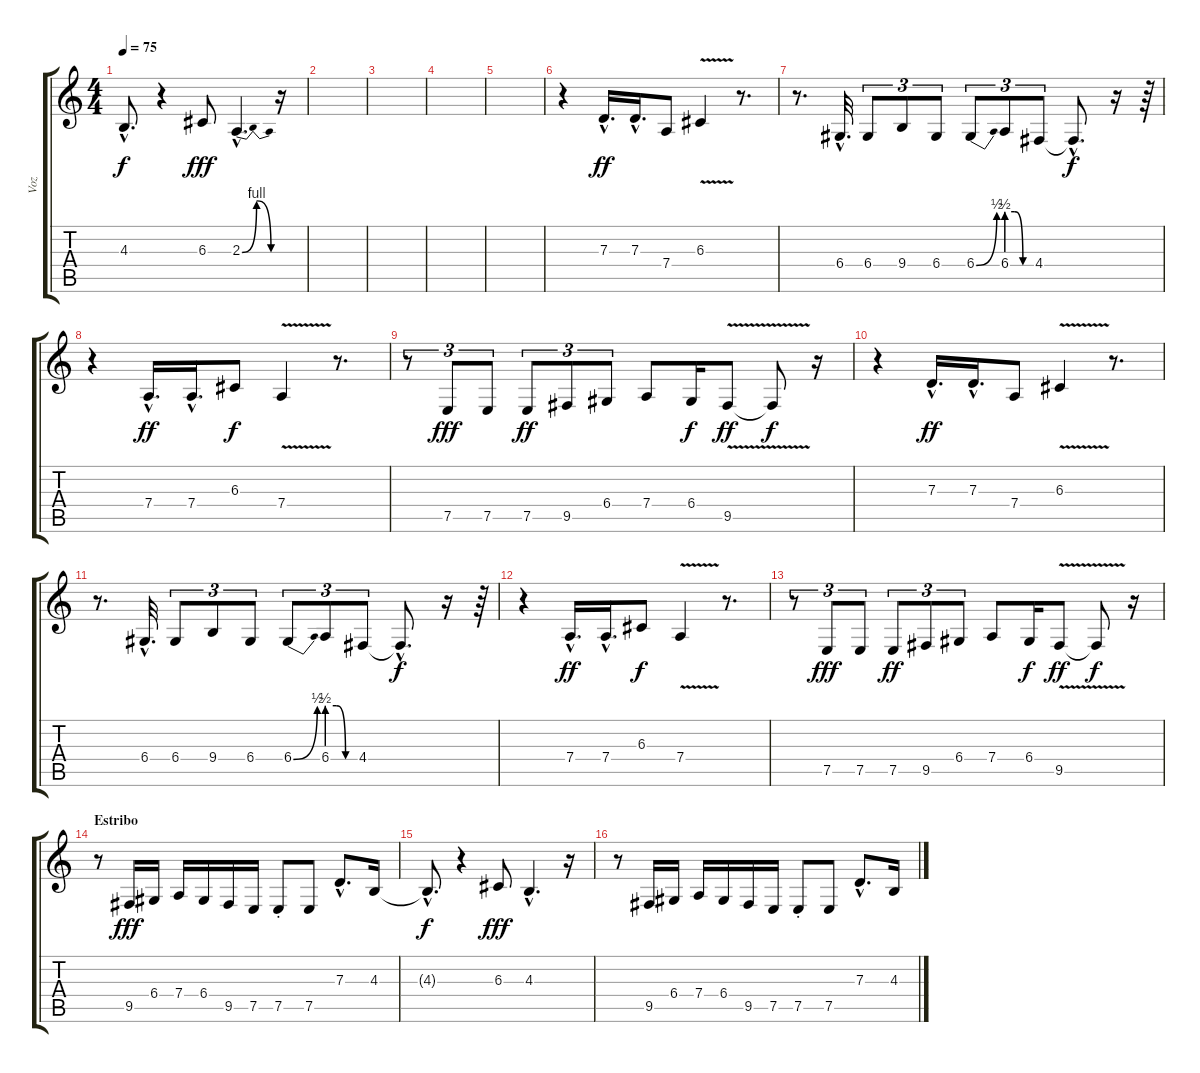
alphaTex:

\track ("Voz" "Voz") {instrument recorder}
\staff {score tabs}
\tuning (E4 B3 G3 D3 A2 E2) {hide}
\ts (4 4)
\tempo 75
\clef g2
\ks c
4.3{hac t}.8{d dy f} r.4 6.3.8{dy fff balance 0} 2.3{be (bendrelease 0 0 5 4 33 4 60 0) hac}.4{d} r.16 |
|
|
|
|
r.4 7.3{hac}.16{d dy ff} 7.3{hac}.16{d} 7.4.8 6.3{v}.4 r.8{d} |
r.8{d} 6.4{hac}.32{d} 6.4.8{tu (3 2)} 9.4.8{tu (3 2)} 6.4.8{tu (3 2)} 6.4{be (bend 0 0 60 2)}.8{tu (3 2)} 6.4{be (custom 0 2 20 2 40 0 60 0)}.8{tu (3 2)} 4.4.8{tu (3 2)} 4.4{hac t}.8{d dy f} r.16 r.64 |
r.4 7.4{hac}.16{d dy ff} 7.4{hac}.16{d} 6.3.8{dy f} 7.4{v}.4 r.8{d} |
r.8{tu (3 2) volume 16 balance 1} 7.5.8{tu (3 2) dy fff} 7.5.8{tu (3 2)} 7.5.8{tu (3 2) dy ff} 9.5.8{tu (3 2) volume 12 balance 5} 6.4.8{tu (3 2)} 7.4.8 6.4.16{dy f} 9.5{v}.8{dy ff} 9.5{t}.8{dy f} r.16 |
r.4 7.3{hac}.16{d dy ff} 7.3{hac}.16{d} 7.4.8 6.3{v}.4 r.8{d} |
r.8{d} 6.4{hac}.32{d} 6.4.8{tu (3 2)} 9.4.8{tu (3 2)} 6.4.8{tu (3 2)} 6.4{be (bend 0 0 60 2)}.8{tu (3 2)} 6.4{be (custom 0 2 20 2 40 0 60 0)}.8{tu (3 2)} 4.4.8{tu (3 2)} 4.4{hac t}.8{d dy f} r.16 r.64 |
r.4 7.4{hac}.16{d dy ff} 7.4{hac}.16{d} 6.3.8{dy f} 7.4{v}.4 r.8{d} |
r.8{tu (3 2) volume 16 balance 1} 7.5.8{tu (3 2) dy fff} 7.5.8{tu (3 2)} 7.5.8{tu (3 2) dy ff} 9.5.8{tu (3 2) volume 12 balance 5} 6.4.8{tu (3 2)} 7.4.8 6.4.16{dy f} 9.5{v}.8{dy ff} 9.5{t}.8{dy f} r.16 |
\section ("" "Estribo")
r.8 9.5.16{dy fff} 6.4.16 7.4.16 6.4.16 9.5.16 7.5.16 7.5{st}.8 7.5.8 7.3{hac}.8{d} 4.3.16 |
4.3{hac t}.8{d dy f} r.4 6.3.8{dy fff balance 0} 4.3{hac}.4{d} r.16 |
r.8{balance 5} 9.5.16 6.4.16 7.4.16 6.4.16 9.5.16 7.5.16 7.5{st}.8 7.5.8 7.3{hac}.8{d} 4.3.16
